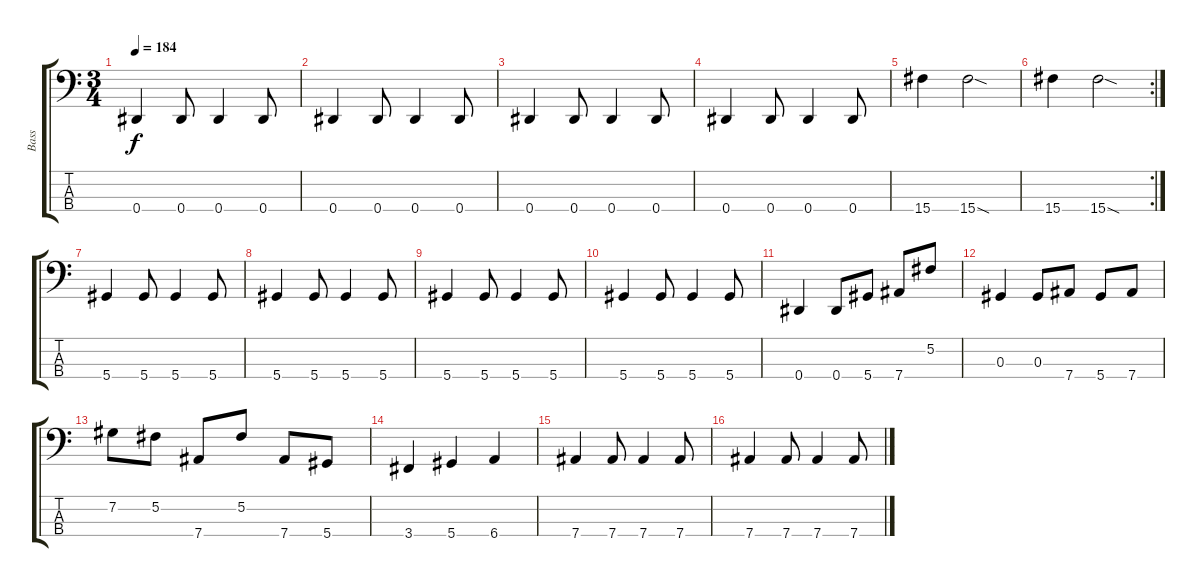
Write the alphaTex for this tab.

\track ("Bass" "Bass") {instrument electricbassfinger}
\staff {score tabs}
\tuning (Gb2 Db2 Ab1 Eb1) {hide}
\ts (3 4)
\tempo 184
\clef f4
\ks c
0.4.4{dy f} 0.4.8 0.4.4 0.4.8 |
0.4.4 0.4.8 0.4.4 0.4.8 |
0.4.4 0.4.8 0.4.4 0.4.8 |
0.4.4 0.4.8 0.4.4 0.4.8 |
15.4.4 15.4{sod}.2 |
\rc 2
15.4.4 15.4{sod}.2 |
5.4.4 5.4.8 5.4.4 5.4.8 |
5.4.4 5.4.8 5.4.4 5.4.8 |
5.4.4 5.4.8 5.4.4 5.4.8 |
5.4.4 5.4.8 5.4.4 5.4.8 |
0.4.4 0.4.8 5.4.8 7.4.8 5.2.8 |
0.3.4 0.3.8 7.4.8 5.4.8 7.4.8 |
7.2.8 5.2.8 7.4.8 5.2.8 7.4.8 5.4.8 |
3.4.4 5.4.4 6.4.4 |
7.4.4 7.4.8 7.4.4 7.4.8 |
7.4.4 7.4.8 7.4.4 7.4.8
